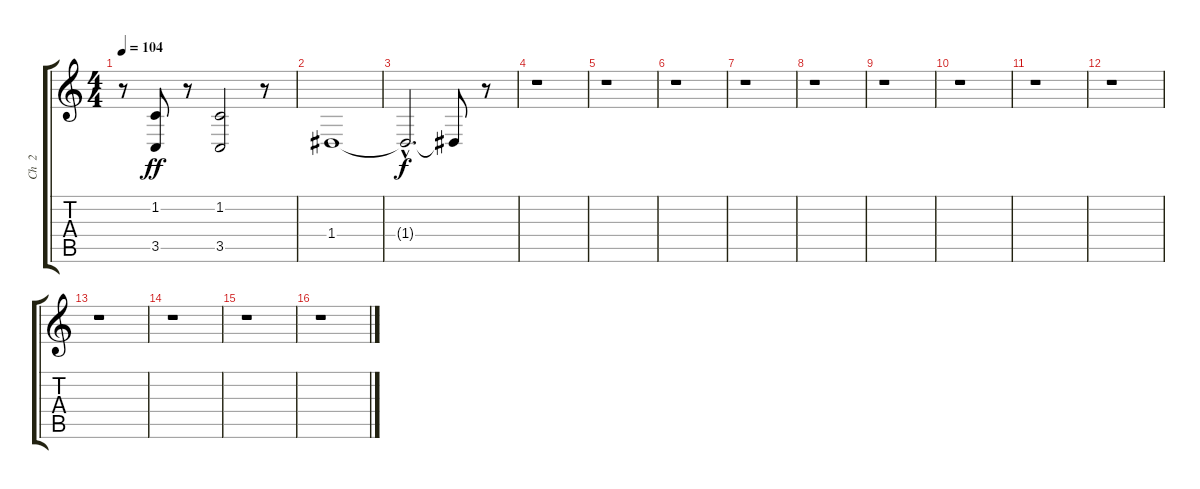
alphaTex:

\track ("Ch  2   " "Ch  2   ") {instrument baritonesax}
\staff {score tabs}
\tuning (E4 B3 G3 D3 A2 E2) {hide}
\ts (4 4)
\tempo 104
\clef g2
\ks c
r.8{dy fff} (1.2 3.5).8{dy ff} r.8 (1.2 3.5).2 r.8 |
1.4.1 |
1.4{hac t}.2{d dy f} 1.4{t}.8 r.8 |
r.1 |
r.1 |
r.1 |
r.1 |
r.1 |
r.1 |
r.1 |
r.1 |
r.1 |
r.1 |
r.1 |
r.1 |
r.1
